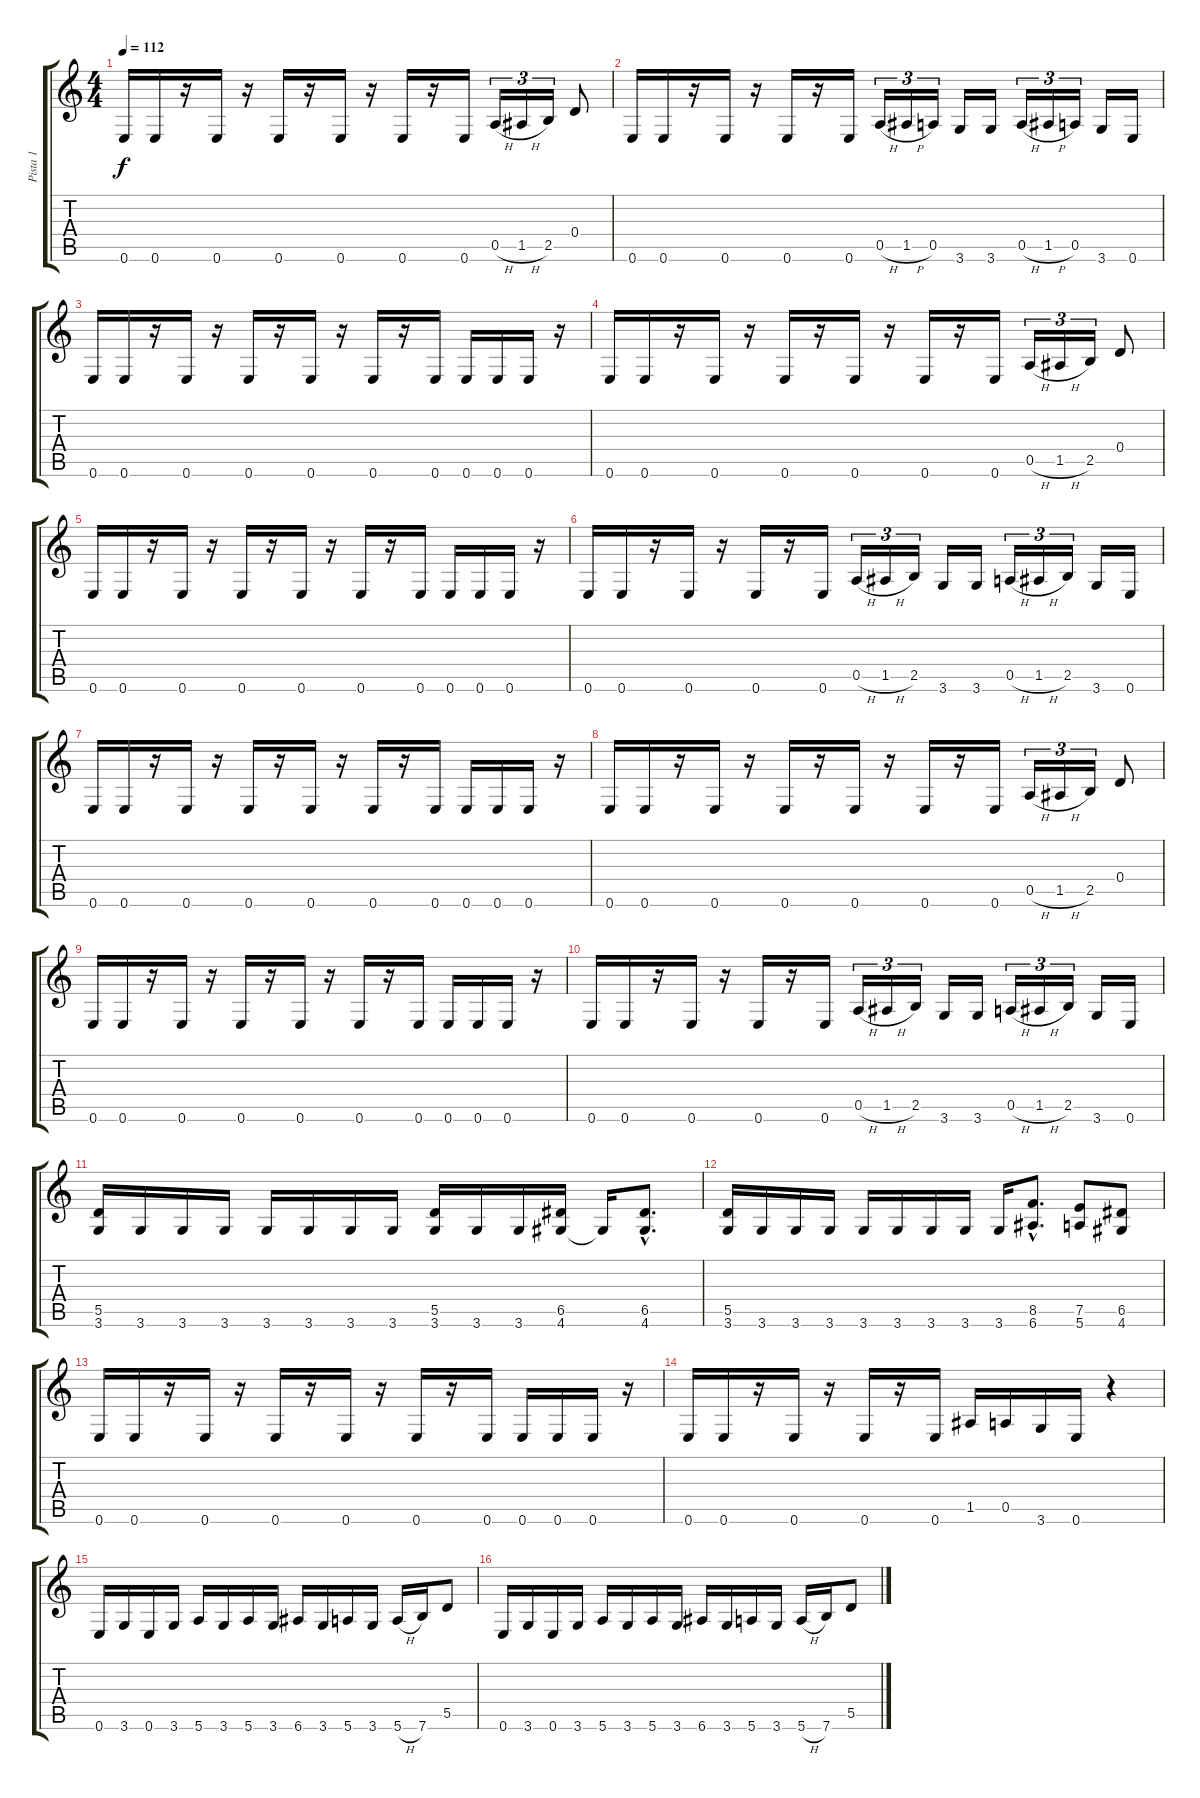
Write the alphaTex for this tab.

\track ("Pista 1" "Pista 1") {instrument overdrivenguitar}
\staff {score tabs}
\tuning (E4 B3 G3 D3 A2 E2) {hide}
\ts (4 4)
\tempo 112
\clef g2
\ks c
0.6.16{dy f} 0.6.16 r.16 0.6.16 r.16 0.6.16 r.16 0.6.16 r.16 0.6.16 r.16 0.6.16 0.5{h}.16{tu (3 2)} 1.5{h}.16{tu (3 2)} 2.5.16{tu (3 2)} 0.4.8 |
0.6.16 0.6.16 r.16 0.6.16 r.16 0.6.16 r.16 0.6.16 0.5{h}.16{tu (3 2)} 1.5{h}.16{tu (3 2)} 0.5.16{tu (3 2)} 3.6.16 3.6.16 0.5{h}.16{tu (3 2)} 1.5{h}.16{tu (3 2)} 0.5.16{tu (3 2)} 3.6.16 0.6.16 |
0.6.16 0.6.16 r.16 0.6.16 r.16 0.6.16 r.16 0.6.16 r.16 0.6.16 r.16 0.6.16 0.6.16 0.6.16 0.6.16 r.16 |
0.6.16 0.6.16 r.16 0.6.16 r.16 0.6.16 r.16 0.6.16 r.16 0.6.16 r.16 0.6.16 0.5{h}.16{tu (3 2)} 1.5{h}.16{tu (3 2)} 2.5.16{tu (3 2)} 0.4.8 |
0.6.16 0.6.16 r.16 0.6.16 r.16 0.6.16 r.16 0.6.16 r.16 0.6.16 r.16 0.6.16 0.6.16 0.6.16 0.6.16 r.16 |
0.6.16 0.6.16 r.16 0.6.16 r.16 0.6.16 r.16 0.6.16 0.5{h}.16{tu (3 2)} 1.5{h}.16{tu (3 2)} 2.5.16{tu (3 2)} 3.6.16 3.6.16 0.5{h}.16{tu (3 2)} 1.5{h}.16{tu (3 2)} 2.5.16{tu (3 2)} 3.6.16 0.6.16 |
0.6.16 0.6.16 r.16 0.6.16 r.16 0.6.16 r.16 0.6.16 r.16 0.6.16 r.16 0.6.16 0.6.16 0.6.16 0.6.16 r.16 |
0.6.16 0.6.16 r.16 0.6.16 r.16 0.6.16 r.16 0.6.16 r.16 0.6.16 r.16 0.6.16 0.5{h}.16{tu (3 2)} 1.5{h}.16{tu (3 2)} 2.5.16{tu (3 2)} 0.4.8 |
0.6.16 0.6.16 r.16 0.6.16 r.16 0.6.16 r.16 0.6.16 r.16 0.6.16 r.16 0.6.16 0.6.16 0.6.16 0.6.16 r.16 |
0.6.16 0.6.16 r.16 0.6.16 r.16 0.6.16 r.16 0.6.16 0.5{h}.16{tu (3 2)} 1.5{h}.16{tu (3 2)} 2.5.16{tu (3 2)} 3.6.16 3.6.16 0.5{h}.16{tu (3 2)} 1.5{h}.16{tu (3 2)} 2.5.16{tu (3 2)} 3.6.16 0.6.16 |
(5.5 3.6).16 3.6.16 3.6.16 3.6.16 3.6.16 3.6.16 3.6.16 3.6.16 (5.5 3.6).16 3.6.16 3.6.16 (6.5 4.6).16 4.6{t}.16 (6.5{hac} 4.6{hac}).8{d} |
(5.5 3.6).16 3.6.16 3.6.16 3.6.16 3.6.16 3.6.16 3.6.16 3.6.16 3.6.16 (8.5{hac} 6.6{hac}).8{d} (7.5 5.6).8 (6.5 4.6).8 |
0.6.16 0.6.16 r.16 0.6.16 r.16 0.6.16 r.16 0.6.16 r.16 0.6.16 r.16 0.6.16 0.6.16 0.6.16 0.6.16 r.16 |
0.6.16 0.6.16 r.16 0.6.16 r.16 0.6.16 r.16 0.6.16 1.5.16 0.5.16 3.6.16 0.6.16 r.4 |
0.6.16 3.6.16 0.6.16 3.6.16 5.6.16 3.6.16 5.6.16 3.6.16 6.6.16 3.6.16 5.6.16 3.6.16 5.6{h}.16 7.6.16 5.5.8 |
0.6.16 3.6.16 0.6.16 3.6.16 5.6.16 3.6.16 5.6.16 3.6.16 6.6.16 3.6.16 5.6.16 3.6.16 5.6{h}.16 7.6.16 5.5.8
